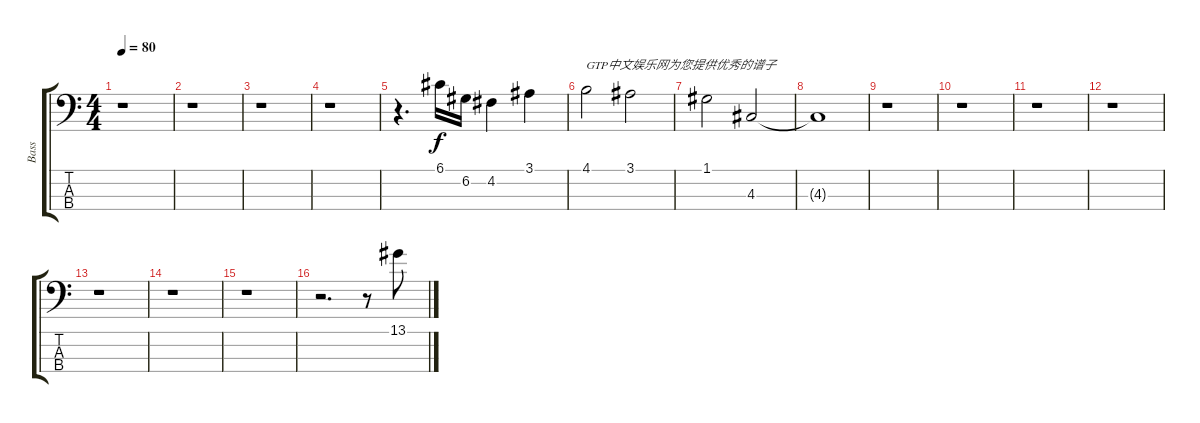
\track ("Bass" "Bass") {instrument electricbassfinger}
\staff {score tabs}
\tuning (G2 D2 A1 E1) {hide}
\ts (4 4)
\tempo 80
\clef f4
\ks c
r.1{dy f instrument electricbassfinger} |
r.1 |
r.1 |
r.1 |
r.4{d} 6.1.16 6.2.16 4.2.4 3.1.4 |
4.1.2{txt "GTP中文娱乐网为您提供优秀的谱子"} 3.1.2 |
1.1.2 4.3.2 |
4.3{t}.1 |
r.1 |
r.1 |
r.1 |
r.1 |
r.1 |
r.1 |
r.1 |
r.2{d} r.8 13.1.8
